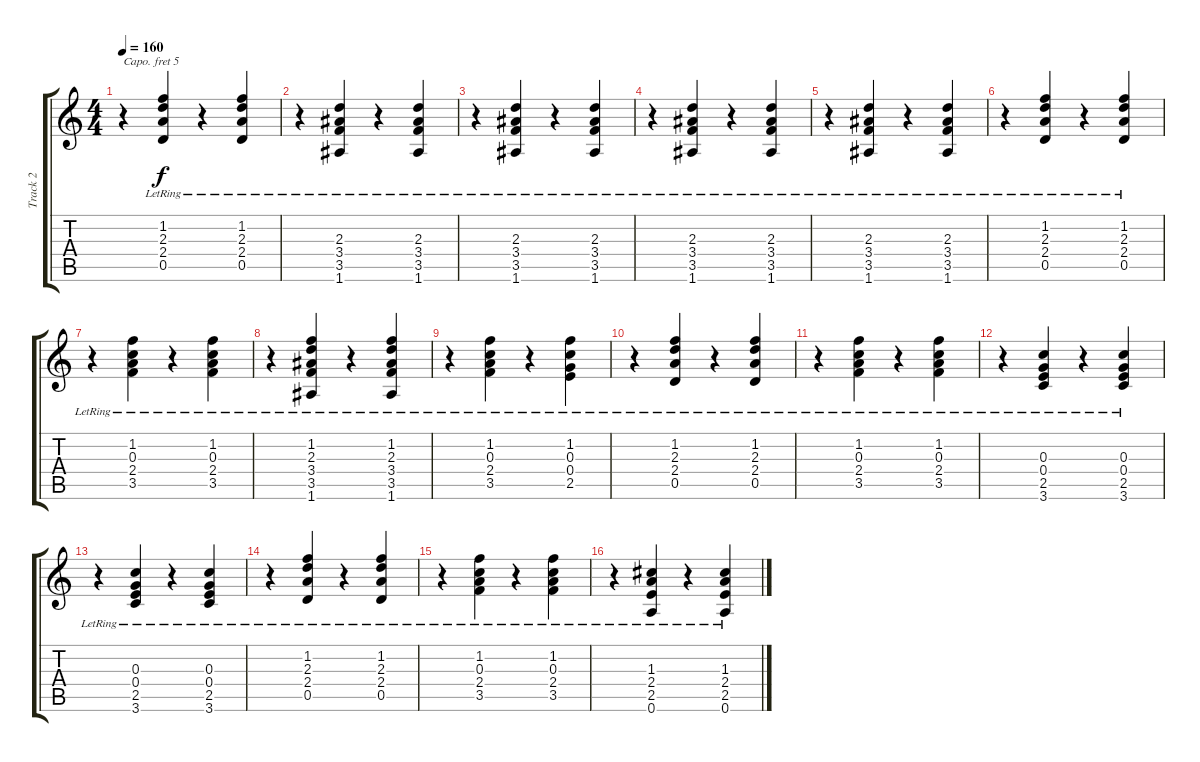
\track ("Track 2" "Track 2") {instrument acousticguitarsteel}
\staff {score tabs}
\capo 5
\tuning (E4 B3 G3 D3 A2 E2) {hide}
\ts (4 4)
\tempo 160
\clef g2
\ks c
r.4{dy f} (1.2{lr} 2.3{lr} 2.4{lr} 0.5{lr}).4 r.4 (1.2{lr} 2.3{lr} 2.4{lr} 0.5{lr}).4 |
r.4 (2.3{lr} 3.4{lr} 3.5{lr} 1.6{lr}).4 r.4 (2.3{lr} 3.4{lr} 3.5{lr} 1.6{lr}).4 |
r.4 (2.3{lr} 3.4{lr} 3.5{lr} 1.6{lr}).4 r.4 (2.3{lr} 3.4{lr} 3.5{lr} 1.6{lr}).4 |
r.4 (2.3{lr} 3.4{lr} 3.5{lr} 1.6{lr}).4 r.4 (2.3{lr} 3.4{lr} 3.5{lr} 1.6{lr}).4 |
r.4 (2.3{lr} 3.4{lr} 3.5{lr} 1.6{lr}).4 r.4 (2.3{lr} 3.4{lr} 3.5{lr} 1.6{lr}).4 |
r.4 (1.2{lr} 2.3{lr} 2.4{lr} 0.5{lr}).4 r.4 (1.2{lr} 2.3{lr} 2.4{lr} 0.5{lr}).4 |
r.4 (1.2{lr} 0.3{lr} 2.4{lr} 3.5{lr}).4 r.4 (1.2{lr} 0.3{lr} 2.4{lr} 3.5{lr}).4 |
r.4 (1.2{lr} 2.3{lr} 3.4{lr} 3.5{lr} 1.6{lr}).4 r.4 (1.2{lr} 2.3{lr} 3.4{lr} 3.5{lr} 1.6{lr}).4 |
r.4 (1.2{lr} 0.3{lr} 2.4{lr} 3.5{lr}).4 r.4 (1.2{lr} 0.3{lr} 0.4{lr} 2.5{lr}).4 |
r.4 (1.2{lr} 2.3{lr} 2.4{lr} 0.5{lr}).4 r.4 (1.2{lr} 2.3{lr} 2.4{lr} 0.5{lr}).4 |
r.4 (1.2{lr} 0.3{lr} 2.4{lr} 3.5{lr}).4 r.4 (1.2{lr} 0.3{lr} 2.4{lr} 3.5{lr}).4 |
r.4 (0.3{lr} 0.4{lr} 2.5{lr} 3.6{lr}).4 r.4 (0.3{lr} 0.4{lr} 2.5{lr} 3.6{lr}).4 |
r.4 (0.3{lr} 0.4{lr} 2.5{lr} 3.6{lr}).4 r.4 (0.3{lr} 0.4{lr} 2.5{lr} 3.6{lr}).4 |
r.4 (1.2{lr} 2.3{lr} 2.4{lr} 0.5{lr}).4 r.4 (1.2{lr} 2.3{lr} 2.4{lr} 0.5{lr}).4 |
r.4 (1.2{lr} 0.3{lr} 2.4{lr} 3.5{lr}).4 r.4 (1.2{lr} 0.3{lr} 2.4{lr} 3.5{lr}).4 |
r.4 (1.3{lr} 2.4{lr} 2.5{lr} 0.6{lr}).4 r.4 (1.3{lr} 2.4{lr} 2.5{lr} 0.6{lr}).4
